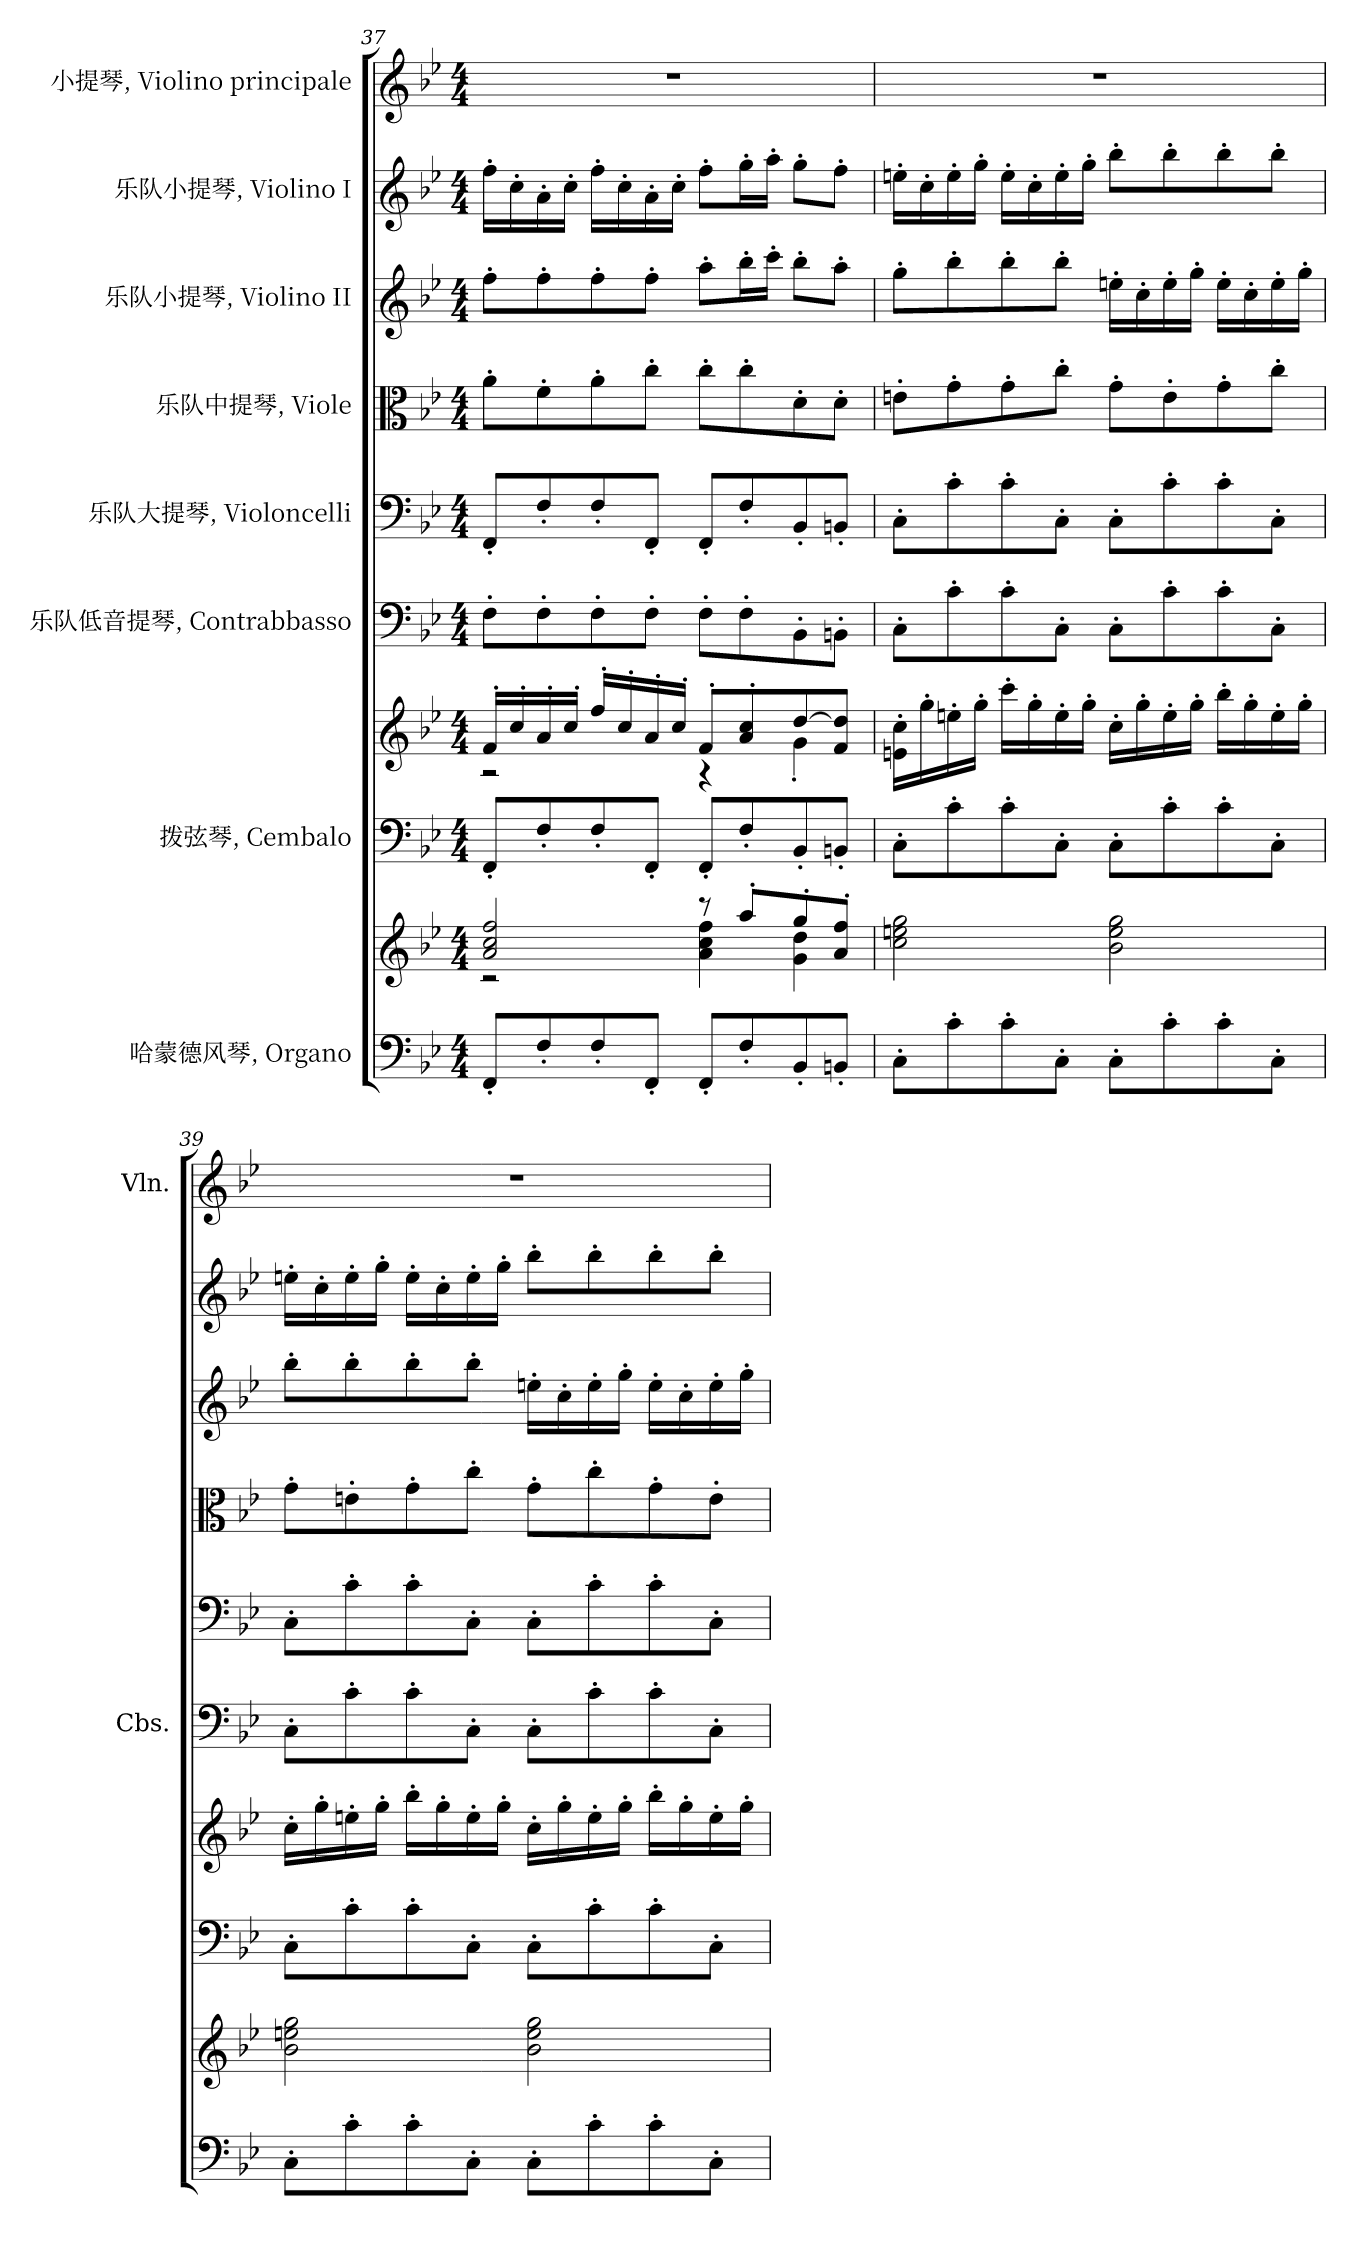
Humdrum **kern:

**kern	**kern	**kern	**kern	**kern	**kern	**kern	**kern	**kern	**kern
*part8	*part8	*part7	*part7	*part6	*part5	*part4	*part3	*part2	*part1
*staff10	*staff9	*staff8	*staff7	*staff6	*staff5	*staff4	*staff3	*staff2	*staff1
*I"哈蒙德风琴, Organo	*	*I"拨弦琴, Cembalo	*	*I"乐队低音提琴, Contrabbasso	*I"乐队大提琴, Violoncelli	*I"乐队中提琴, Viole	*I"乐队小提琴, Violino II	*I"乐队小提琴, Violino I	*I"小提琴, Violino principale
*	*	*	*	*I'Cbs.	*	*	*	*	*I'Vln.
*clefF4	*clefG2	*clefF4	*clefG2	*clefF4	*clefF4	*clefC3	*clefG2	*clefG2	*clefG2
*	*	*	*	*ITrd7c12	*	*	*	*	*
*k[b-e-]	*k[b-e-]	*k[b-e-]	*k[b-e-]	*k[b-e-]	*k[b-e-]	*k[b-e-]	*k[b-e-]	*k[b-e-]	*k[b-e-]
*M4/4	*M4/4	*M4/4	*M4/4	*M4/4	*M4/4	*M4/4	*M4/4	*M4/4	*M4/4
=37	=37	=37	=37	=37	=37	=37	=37	=37	=37
*	*^	*	*^	*	*	*	*	*	*
8FF'/L	2a/ 2cc/ 2ff/	2r	8FF'/L	16f'/LL	2r	8FF'\L	8FF'/L	8a'\L	8ff'\L	16ff'\LL	1r
.	.	.	.	16cc'/	.	.	.	.	.	16cc'\	.
8F'/	.	.	8F'/	16a'/	.	8FF'\	8F'/	8f'\	8ff'\	16a'\	.
.	.	.	.	16cc'/JJ	.	.	.	.	.	16cc'\JJ	.
8F'/	.	.	8F'/	16ff'/LL	.	8FF'\	8F'/	8a'\	8ff'\	16ff'\LL	.
.	.	.	.	16cc'/	.	.	.	.	.	16cc'\	.
8FF'/J	.	.	8FF'/J	16a'/	.	8FF'\J	8FF'/J	8cc'\J	8ff'\J	16a'\	.
.	.	.	.	16cc'/JJ	.	.	.	.	.	16cc'\JJ	.
8FF'/L	8r	4a\ 4cc\ 4ff\	8FF'/L	8f'/L	4r	8FF'\L	8FF'/L	8cc'\L	8aa'\L	8ff'\L	.
8F'/	8aa'/L	.	8F'/	8a/' 8cc/'	.	8FF'\	8F'/	8cc'\	16bb-'\L	16gg'\L	.
.	.	.	.	.	.	.	.	.	16ccc'\JJ	16aa'\JJ	.
8BB-'/	8gg'/	4g\ 4dd\	8BB-'/	[8dd/	4g'\	8BBB-'\	8BB-'/	8d'\	8bb-'\L	8gg'\L	.
8BBn'/J	8a/' 8ff/'J	.	8BBn'/J	8f/ 8dd/]J	.	8BBBn'\J	8BBn'/J	8d'\J	8aa'\J	8ff'\J	.
*	*v	*v	*	*v	*v	*	*	*	*	*	*
!!LO:PB:g=z
=38	=38	=38	=38	=38	=38	=38	=38	=38	=38
8C'\L	2cc\ 2een\ 2gg\	8C'\L	16en\' 16cc\'LL	8CC'\L	8C'\L	8en'\L	8gg'\L	16een'\LL	1r
.	.	.	16gg'\	.	.	.	.	16cc'\	.
8c'\	.	8c'\	16een'\	8C'\	8c'\	8g'\	8bb-'\	16ee'\	.
.	.	.	16gg'\JJ	.	.	.	.	16gg'\JJ	.
8c'\	.	8c'\	16ccc'\LL	8C'\	8c'\	8g'\	8bb-'\	16ee'\LL	.
.	.	.	16gg'\	.	.	.	.	16cc'\	.
8C'\J	.	8C'\J	16ee'\	8CC'\J	8C'\J	8cc'\J	8bb-'\J	16ee'\	.
.	.	.	16gg'\JJ	.	.	.	.	16gg'\JJ	.
8C'\L	2b-\ 2ee\ 2gg\	8C'\L	16cc'\LL	8CC'\L	8C'\L	8g'\L	16een'\LL	8bb-'\L	.
.	.	.	16gg'\	.	.	.	16cc'\	.	.
8c'\	.	8c'\	16ee'\	8C'\	8c'\	8e'\	16ee'\	8bb-'\	.
.	.	.	16gg'\JJ	.	.	.	16gg'\JJ	.	.
8c'\	.	8c'\	16bb-'\LL	8C'\	8c'\	8g'\	16ee'\LL	8bb-'\	.
.	.	.	16gg'\	.	.	.	16cc'\	.	.
8C'\J	.	8C'\J	16ee'\	8CC'\J	8C'\J	8cc'\J	16ee'\	8bb-'\J	.
.	.	.	16gg'\JJ	.	.	.	16gg'\JJ	.	.
=39	=39	=39	=39	=39	=39	=39	=39	=39	=39
8C'\L	2b-\ 2een\ 2gg\	8C'\L	16cc'\LL	8CC'\L	8C'\L	8g'\L	8bb-'\L	16een'\LL	1r
.	.	.	16gg'\	.	.	.	.	16cc'\	.
8c'\	.	8c'\	16een'\	8C'\	8c'\	8en'\	8bb-'\	16ee'\	.
.	.	.	16gg'\JJ	.	.	.	.	16gg'\JJ	.
8c'\	.	8c'\	16bb-'\LL	8C'\	8c'\	8g'\	8bb-'\	16ee'\LL	.
.	.	.	16gg'\	.	.	.	.	16cc'\	.
8C'\J	.	8C'\J	16ee'\	8CC'\J	8C'\J	8cc'\J	8bb-'\J	16ee'\	.
.	.	.	16gg'\JJ	.	.	.	.	16gg'\JJ	.
8C'\L	2b-\ 2ee\ 2gg\	8C'\L	16cc'\LL	8CC'\L	8C'\L	8g'\L	16een'\LL	8bb-'\L	.
.	.	.	16gg'\	.	.	.	16cc'\	.	.
8c'\	.	8c'\	16ee'\	8C'\	8c'\	8cc'\	16ee'\	8bb-'\	.
.	.	.	16gg'\JJ	.	.	.	16gg'\JJ	.	.
8c'\	.	8c'\	16bb-'\LL	8C'\	8c'\	8g'\	16ee'\LL	8bb-'\	.
.	.	.	16gg'\	.	.	.	16cc'\	.	.
8C'\J	.	8C'\J	16ee'\	8CC'\J	8C'\J	8e'\J	16ee'\	8bb-'\J	.
.	.	.	16gg'\JJ	.	.	.	16gg'\JJ	.	.
=	=	=	=	=	=	=	=	=	=
*-	*-	*-	*-	*-	*-	*-	*-	*-	*-
